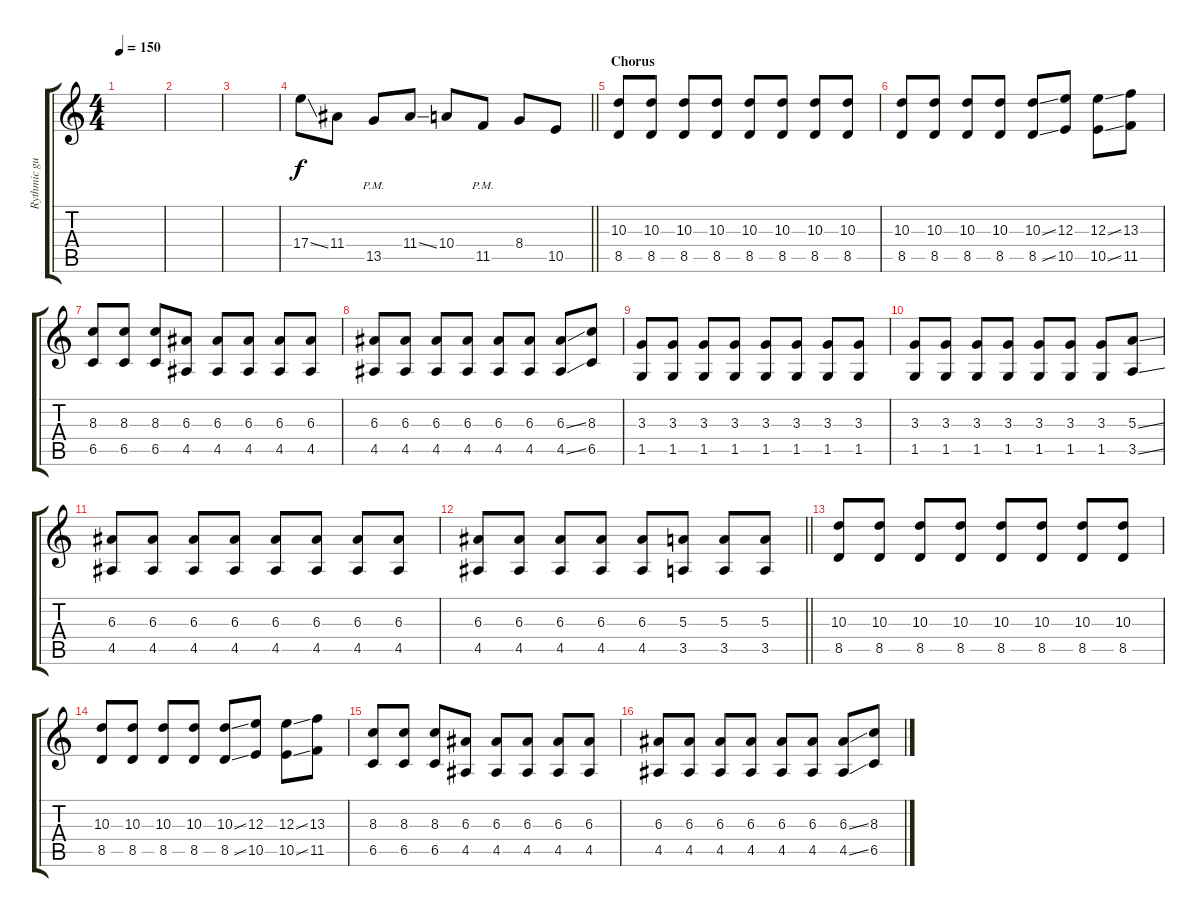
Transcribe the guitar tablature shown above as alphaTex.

\track ("Rythmic guitar" "Rythmic gu") {instrument distortionguitar}
\staff {score tabs}
\tuning (Db4 Ab3 E3 B2 Gb2 B1) {hide}
\ts (4 4)
\tempo 150
\clef g2
\ks c
|
|
|
\barLineRight lightlight
17.4{ss}.8 11.4.8 13.5{pm}.8 11.4{ss}.8 10.4.8 11.5{pm}.8 8.4.8 10.5.8 |
\section ("" "Chorus")
(10.3 8.5).8 (10.3 8.5).8 (10.3 8.5).8 (10.3 8.5).8 (10.3 8.5).8 (10.3 8.5).8 (10.3 8.5).8 (10.3 8.5).8 |
(10.3 8.5).8 (10.3 8.5).8 (10.3 8.5).8 (10.3 8.5).8 (10.3{ss} 8.5{ss}).8 (12.3 10.5).8 (12.3{ss} 10.5{ss}).8 (13.3 11.5).8 |
(8.3 6.5).8 (8.3 6.5).8 (8.3 6.5).8 (6.3 4.5).8 (6.3 4.5).8 (6.3 4.5).8 (6.3 4.5).8 (6.3 4.5).8 |
(6.3 4.5).8 (6.3 4.5).8 (6.3 4.5).8 (6.3 4.5).8 (6.3 4.5).8 (6.3 4.5).8 (6.3{ss} 4.5{ss}).8 (8.3 6.5).8 |
(3.3 1.5).8 (3.3 1.5).8 (3.3 1.5).8 (3.3 1.5).8 (3.3 1.5).8 (3.3 1.5).8 (3.3 1.5).8 (3.3 1.5).8 |
(3.3 1.5).8 (3.3 1.5).8 (3.3 1.5).8 (3.3 1.5).8 (3.3 1.5).8 (3.3 1.5).8 (3.3 1.5).8 (5.3{ss} 3.5{ss}).8 |
(6.3 4.5).8 (6.3 4.5).8 (6.3 4.5).8 (6.3 4.5).8 (6.3 4.5).8 (6.3 4.5).8 (6.3 4.5).8 (6.3 4.5).8 |
\barLineRight lightlight
(6.3 4.5).8 (6.3 4.5).8 (6.3 4.5).8 (6.3 4.5).8 (6.3 4.5).8 (5.3 3.5).8 (5.3 3.5).8 (5.3 3.5).8 |
\section ("" "")
(10.3 8.5).8 (10.3 8.5).8 (10.3 8.5).8 (10.3 8.5).8 (10.3 8.5).8 (10.3 8.5).8 (10.3 8.5).8 (10.3 8.5).8 |
(10.3 8.5).8 (10.3 8.5).8 (10.3 8.5).8 (10.3 8.5).8 (10.3{ss} 8.5{ss}).8 (12.3 10.5).8 (12.3{ss} 10.5{ss}).8 (13.3 11.5).8 |
(8.3 6.5).8 (8.3 6.5).8 (8.3 6.5).8 (6.3 4.5).8 (6.3 4.5).8 (6.3 4.5).8 (6.3 4.5).8 (6.3 4.5).8 |
(6.3 4.5).8 (6.3 4.5).8 (6.3 4.5).8 (6.3 4.5).8 (6.3 4.5).8 (6.3 4.5).8 (6.3{ss} 4.5{ss}).8 (8.3 6.5).8
